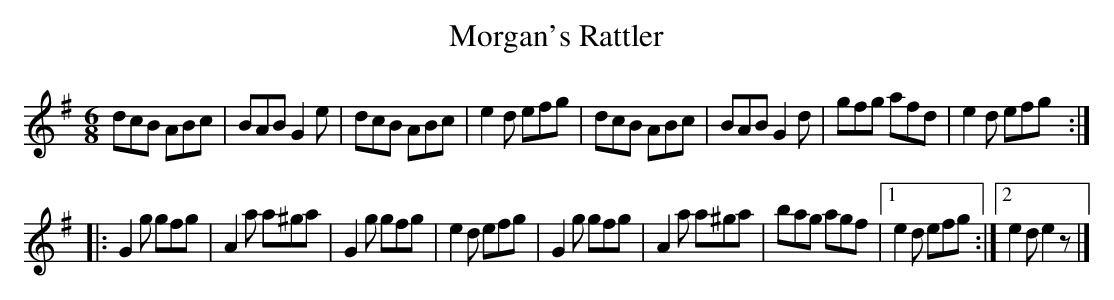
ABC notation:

X:1
T:Morgan's Rattler
M:6/8
L:1/8
K:G
dcB ABc|BAB G2e|dcB ABc|e2d efg|dcB ABc|BAB G2d|gfg afd|e2d efg::
G2g gfg|A2a a^ga|G2g gfg|e2d efg|G2g gfg|A2a a^ga|bag agf|[1 e2d efg:|[2 e2d e2z|]
